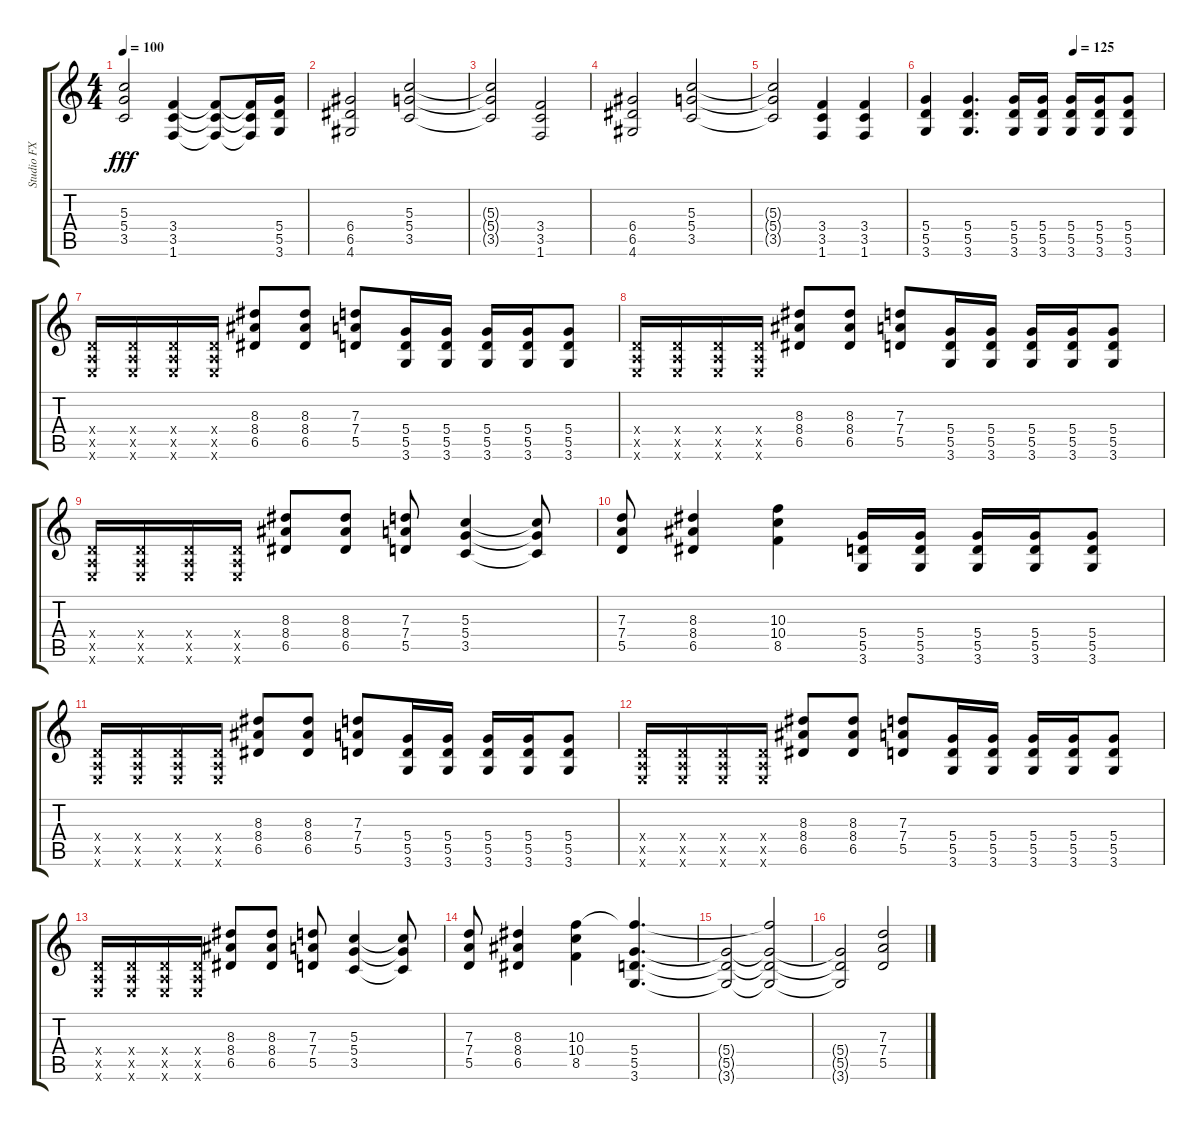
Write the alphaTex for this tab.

\track ("Studio FX" "Studio FX") {instrument acousticguitarsteel}
\staff {score tabs}
\tuning (E4 B3 G3 D3 A2 E2) {hide}
\ts (4 4)
\tempo 100
\clef g2
\ks c
(5.3{t} 5.4{t} 3.5{t}).2{dy fff} (3.4 3.5 1.6).4 (3.4{t} 3.5{t} 1.6{t}).8 (3.4{t} 3.5{t} 1.6{t}).16 (5.4 5.5 3.6).16 |
(6.4 6.5 4.6).2 (5.3 5.4 3.5).2 |
(5.3{t} 5.4{t} 3.5{t}).2 (3.4 3.5 1.6).2 |
(6.4 6.5 4.6).2 (5.3 5.4 3.5).2 |
(5.3{t} 5.4{t} 3.5{t}).2 (3.4 3.5 1.6).4 (3.4 3.5 1.6).4 |
\tempo (125 0.625)
(5.4 5.5 3.6).4 (5.4 5.5 3.6).4{d} (5.4 5.5 3.6).16 (5.4 5.5 3.6).16 (5.4 5.5 3.6).16 (5.4 5.5 3.6).16 (5.4 5.5 3.6).8 |
(0.4{x} 0.5{x} 0.6{x}).16 (0.4{x} 0.5{x} 0.6{x}).16 (0.4{x} 0.5{x} 0.6{x}).16 (0.4{x} 0.5{x} 0.6{x}).16 (8.3 8.4 6.5).8 (8.3 8.4 6.5).8 (7.3 7.4 5.5).8 (5.4 5.5 3.6).16 (5.4 5.5 3.6).16 (5.4 5.5 3.6).16 (5.4 5.5 3.6).16 (5.4 5.5 3.6).8 |
(0.4{x} 0.5{x} 0.6{x}).16 (0.4{x} 0.5{x} 0.6{x}).16 (0.4{x} 0.5{x} 0.6{x}).16 (0.4{x} 0.5{x} 0.6{x}).16 (8.3 8.4 6.5).8 (8.3 8.4 6.5).8 (7.3 7.4 5.5).8 (5.4 5.5 3.6).16 (5.4 5.5 3.6).16 (5.4 5.5 3.6).16 (5.4 5.5 3.6).16 (5.4 5.5 3.6).8 |
(0.4{x} 0.5{x} 0.6{x}).16 (0.4{x} 0.5{x} 0.6{x}).16 (0.4{x} 0.5{x} 0.6{x}).16 (0.4{x} 0.5{x} 0.6{x}).16 (8.3 8.4 6.5).8 (8.3 8.4 6.5).8 (7.3 7.4 5.5).8 (5.3 5.4 3.5).4 (5.3{t} 5.4{t} 3.5{t}).8 |
(7.3 7.4 5.5).8 (8.3 8.4 6.5).4 (10.3 10.4 8.5).4 (5.4 5.5 3.6).16 (5.4 5.5 3.6).16 (5.4 5.5 3.6).16 (5.4 5.5 3.6).16 (5.4 5.5 3.6).8 |
(0.4{x} 0.5{x} 0.6{x}).16 (0.4{x} 0.5{x} 0.6{x}).16 (0.4{x} 0.5{x} 0.6{x}).16 (0.4{x} 0.5{x} 0.6{x}).16 (8.3 8.4 6.5).8 (8.3 8.4 6.5).8 (7.3 7.4 5.5).8 (5.4 5.5 3.6).16 (5.4 5.5 3.6).16 (5.4 5.5 3.6).16 (5.4 5.5 3.6).16 (5.4 5.5 3.6).8 |
(0.4{x} 0.5{x} 0.6{x}).16 (0.4{x} 0.5{x} 0.6{x}).16 (0.4{x} 0.5{x} 0.6{x}).16 (0.4{x} 0.5{x} 0.6{x}).16 (8.3 8.4 6.5).8 (8.3 8.4 6.5).8 (7.3 7.4 5.5).8 (5.4 5.5 3.6).16 (5.4 5.5 3.6).16 (5.4 5.5 3.6).16 (5.4 5.5 3.6).16 (5.4 5.5 3.6).8 |
(0.4{x} 0.5{x} 0.6{x}).16 (0.4{x} 0.5{x} 0.6{x}).16 (0.4{x} 0.5{x} 0.6{x}).16 (0.4{x} 0.5{x} 0.6{x}).16 (8.3 8.4 6.5).8 (8.3 8.4 6.5).8 (7.3 7.4 5.5).8 (5.3 5.4 3.5).4 (5.3{t} 5.4{t} 3.5{t}).8 |
(7.3 7.4 5.5).8 (8.3 8.4 6.5).4 (10.3 10.4 8.5).4 (10.3{t} 5.4 5.5 3.6).4{d} |
(5.4{t} 5.5{t} 3.6{t}).2 (10.3{t} 5.4{t} 5.5{t} 3.6{t}).2 |
(5.4{t} 5.5{t} 3.6{t}).2 (7.3 7.4 5.5).2
